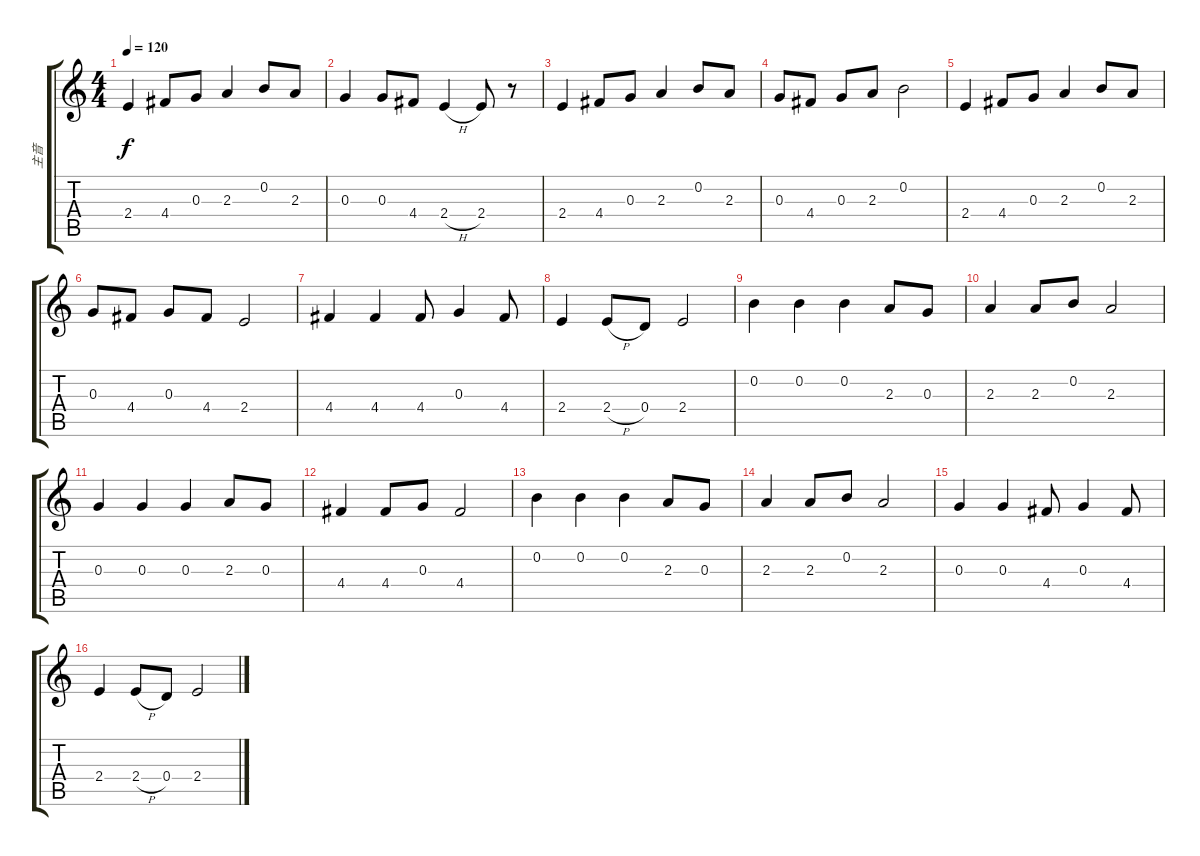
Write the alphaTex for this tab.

\track ("主音" "主音") {instrument acousticguitarnylon}
\staff {score tabs}
\tuning (E4 B3 G3 D3 A2 E2) {hide}
\ts (4 4)
\tempo 120
\clef g2
\ks c
2.4.4{dy f} 4.4.8 0.3.8 2.3.4 0.2.8 2.3.8 |
0.3.4 0.3.8 4.4.8 2.4{h}.4 2.4.8 r.8 |
2.4.4 4.4.8 0.3.8 2.3.4 0.2.8 2.3.8 |
0.3.8 4.4.8 0.3.8 2.3.8 0.2.2 |
2.4.4 4.4.8 0.3.8 2.3.4 0.2.8 2.3.8 |
0.3.8 4.4.8 0.3.8 4.4.8 2.4.2 |
4.4.4 4.4.4 4.4.8 0.3.4 4.4.8 |
2.4.4 2.4{h}.8 0.4.8 2.4.2 |
0.2.4 0.2.4 0.2.4 2.3.8 0.3.8 |
2.3.4 2.3.8 0.2.8 2.3.2 |
0.3.4 0.3.4 0.3.4 2.3.8 0.3.8 |
4.4.4 4.4.8 0.3.8 4.4.2 |
0.2.4 0.2.4 0.2.4 2.3.8 0.3.8 |
2.3.4 2.3.8 0.2.8 2.3.2 |
0.3.4 0.3.4 4.4.8 0.3.4 4.4.8 |
2.4.4 2.4{h}.8 0.4.8 2.4.2
